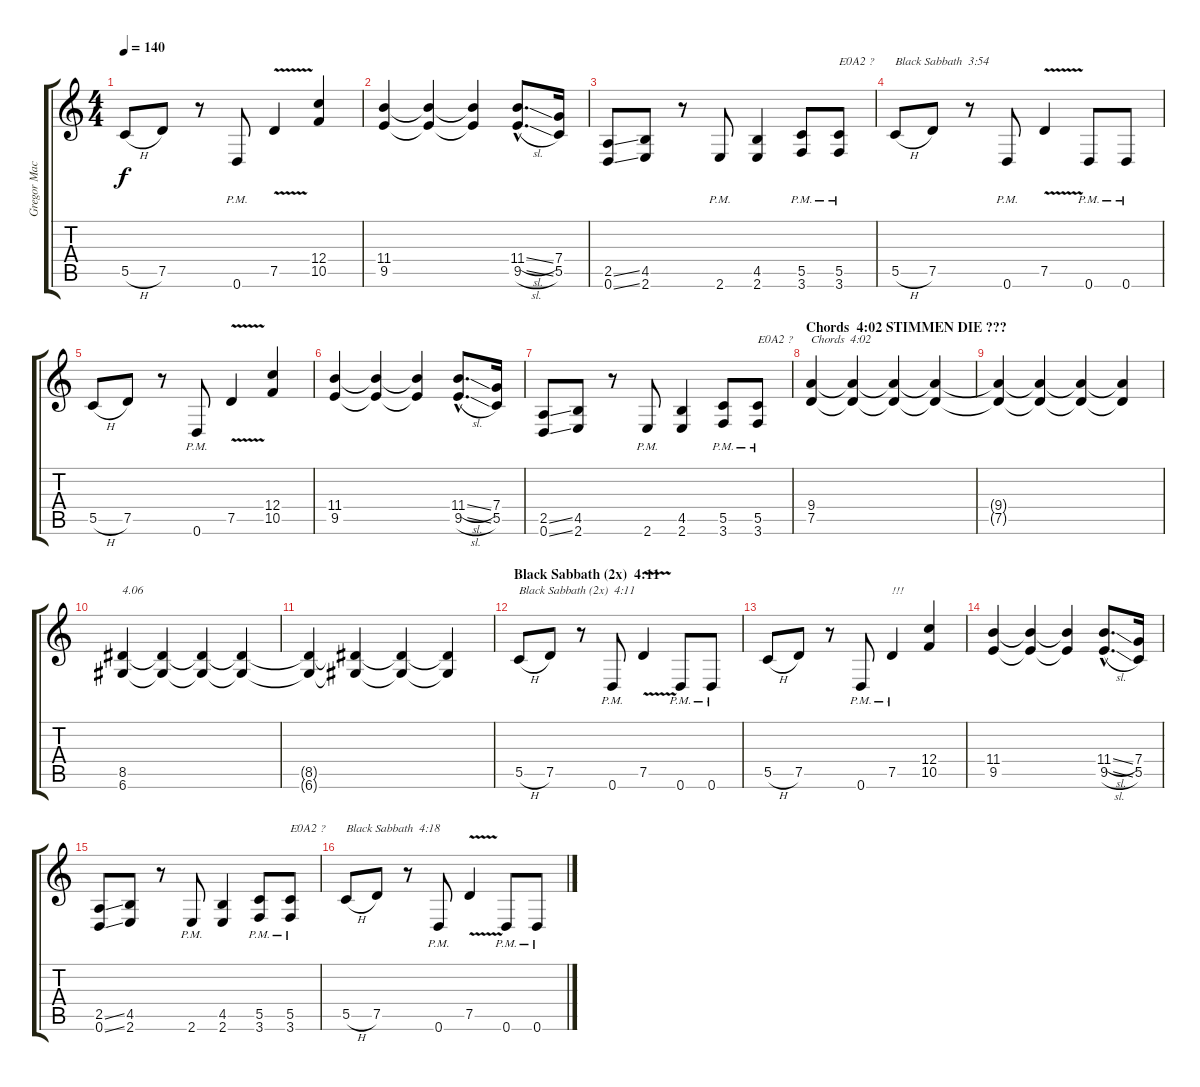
\track ("Gregor Mackintosh" "Gregor Mac") {instrument overdrivenguitar}
\staff {score tabs}
\tuning (D4 A3 F3 C3 G2 D2) {hide}
\ts (4 4)
\tempo 140
\clef g2
\ks c
5.5{h}.8{dy f} 7.5.8 r.8 0.6{pm}.8 7.5{v}.4 (12.4 10.5).4 |
(11.4 9.5).4 (11.4{t} 9.5{t}).4 (11.4{t} 9.5{t}).4 (11.4{sl hac} 9.5{sl hac}).8{d} (7.4 5.5).16 |
(2.5{ss} 0.6{ss}).8 (4.5 2.6).8 r.8 2.6{pm}.8 (4.5 2.6).4 (5.5{pm} 3.6{pm}).8 (5.5{pm} 3.6{pm}).8{txt "E0A2 ?"} |
5.5{h}.8{txt "Black Sabbath  3:54"} 7.5.8 r.8 0.6{pm}.8 7.5{v}.4 0.6{pm}.8 0.6{pm}.8 |
5.5{h}.8 7.5.8 r.8 0.6{pm}.8 7.5{v}.4 (12.4 10.5).4 |
(11.4 9.5).4 (11.4{t} 9.5{t}).4 (11.4{t} 9.5{t}).4 (11.4{sl hac} 9.5{sl hac}).8{d} (7.4 5.5).16 |
(2.5{ss} 0.6{ss}).8 (4.5 2.6).8 r.8 2.6{pm}.8 (4.5 2.6).4 (5.5{pm} 3.6{pm}).8 (5.5{pm} 3.6{pm}).8{txt "E0A2 ?"} |
\section ("" "Chords  4:02 STIMMEN DIE ???")
(9.4 7.5).4{txt "Chords  4:02"} (9.4{t} 7.5{t}).4 (9.4{t} 7.5{t}).4 (9.4{t} 7.5{t}).4 |
(9.4{t} 7.5{t}).4 (9.4{t} 7.5{t}).4 (9.4{t} 7.5{t}).4 (9.4{t} 7.5{t}).4 |
(8.5 6.6).4{txt "4.06"} (8.5{t} 6.6{t}).4 (8.5{t} 6.6{t}).4 (8.5{t} 6.6{t}).4 |
(8.5{t} 6.6{t}).4 (8.5{t} 6.6{t}).4 (8.5{t} 6.6{t}).4 (8.5{t} 6.6{t}).4 |
\section ("" "Black Sabbath (2x)  4:11")
5.5{h}.8{txt "Black Sabbath (2x)  4:11"} 7.5.8 r.8 0.6{pm}.8 7.5{v}.4 0.6{pm}.8 0.6{pm}.8 |
5.5{h}.8 7.5.8 r.8 0.6{pm}.8 7.5{pm}.4{txt "!!!"} (12.4 10.5).4 |
(11.4 9.5).4 (11.4{t} 9.5{t}).4 (11.4{t} 9.5{t}).4 (11.4{sl hac} 9.5{sl hac}).8{d} (7.4 5.5).16 |
(2.5{ss} 0.6{ss}).8 (4.5 2.6).8 r.8 2.6{pm}.8 (4.5 2.6).4 (5.5{pm} 3.6{pm}).8 (5.5{pm} 3.6{pm}).8{txt "E0A2 ?"} |
5.5{h}.8{txt "Black Sabbath  4:18"} 7.5.8 r.8 0.6{pm}.8 7.5{v}.4 0.6{pm}.8 0.6{pm}.8
